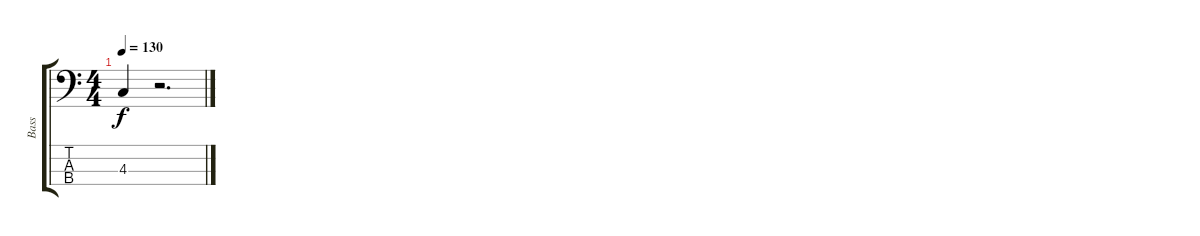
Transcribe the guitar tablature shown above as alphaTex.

\track ("Bass" "Bass") {instrument electricbassfinger}
\staff {score tabs}
\tuning (Gb2 Db2 Ab1 Eb1) {hide}
\ts (4 4)
\tempo 130
\clef f4
\ks c
4.3.4{dy f} r.2{d}
